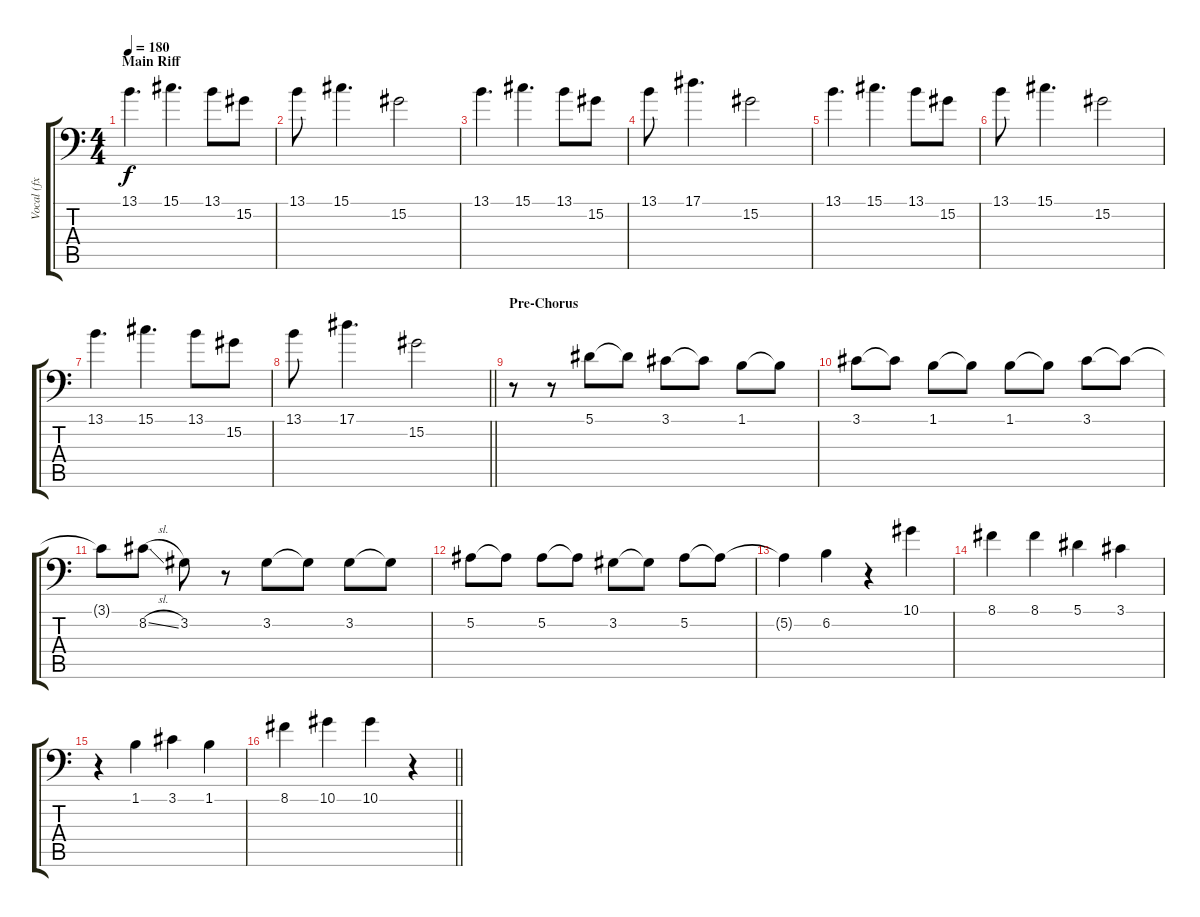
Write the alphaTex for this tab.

\track ("Vocal (fx vocal)" "Vocal (fx ") {instrument pad4choir}
\staff {score tabs}
\tuning (Bb3 F3 Db3 Ab2 Eb2 Ab1) {hide}
\ts (4 4)
\section ("" "Main Riff")
\tempo 180
\clef f4
\ks c
13.1.4{d dy f volume 8} 15.1.4{d} 13.1.8 15.2.8 |
13.1.8 15.1.4{d} 15.2.2 |
13.1.4{d} 15.1.4{d} 13.1.8 15.2.8 |
13.1.8 17.1.4{d} 15.2.2 |
13.1.4{d} 15.1.4{d} 13.1.8 15.2.8 |
13.1.8 15.1.4{d} 15.2.2 |
13.1.4{d} 15.1.4{d} 13.1.8 15.2.8 |
\barLineRight lightlight
13.1.8 17.1.4{d} 15.2.2 |
\section ("" "Pre-Chorus")
r.8{instrument lead6voice} r.8 5.1.8 5.1{t}.8 3.1.8 3.1{t}.8 1.1.8 1.1{t}.8 |
3.1.8 3.1{t}.8 1.1.8 1.1{t}.8 1.1.8 1.1{t}.8 3.1.8 3.1{t}.8 |
3.1{t}.8 8.2{sl}.8 3.2.8 r.8 3.2.8 3.2{t}.8 3.2.8 3.2{t}.8 |
5.2.8 5.2{t}.8 5.2.8 5.2{t}.8 3.2.8 3.2{t}.8 5.2.8 5.2{t}.8 |
5.2{t}.4 6.2.4 r.4 10.1.4 |
8.1.4 8.1.4 5.1.4 3.1.4 |
r.4 1.1.4 3.1.4 1.1.4 |
\barLineRight lightlight
8.1.4 10.1.4 10.1.4 r.4
